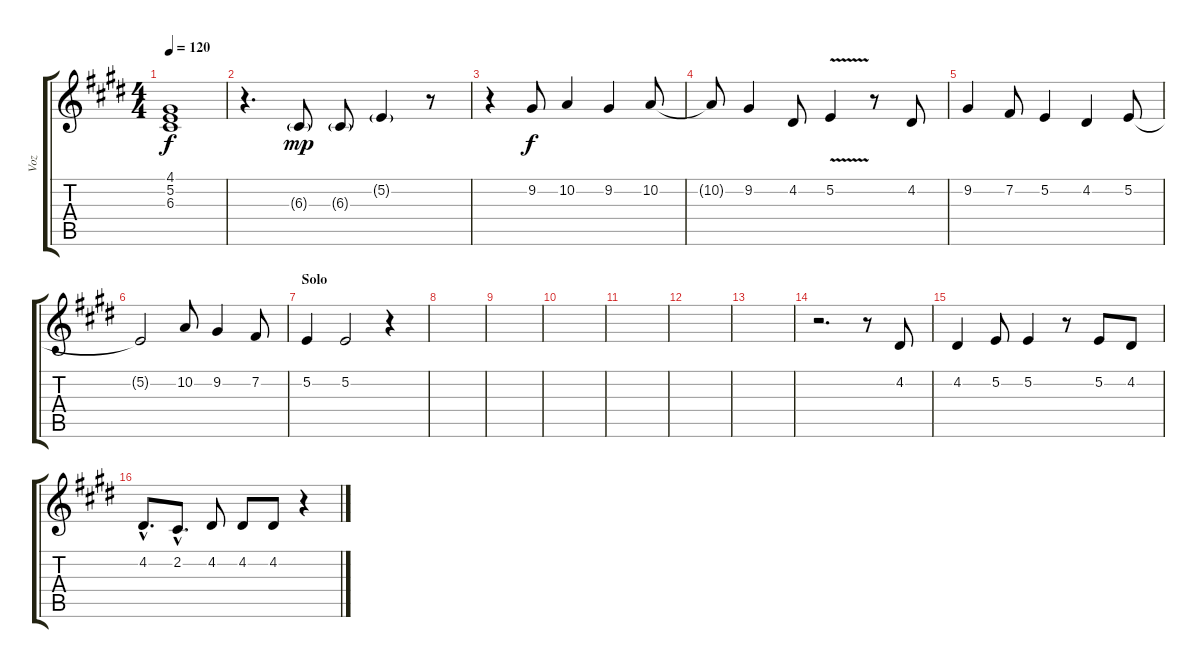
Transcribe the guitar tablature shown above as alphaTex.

\track ("Voz" "Voz") {instrument bassoon}
\staff {score tabs}
\tuning (E4 B3 G3 D3 A2 E2) {hide}
\ts (4 4)
\tempo 120
\clef g2
\ks e
(4.1{t} 5.2{t} 6.3{t}).1{dy f} |
r.4{d} 6.3{g}.8{dy mp} 6.3{g}.8 5.2{g}.4 r.8 |
r.4 9.2.8{dy f} 10.2.4 9.2.4 10.2.8 |
10.2{t}.8 9.2.4 4.2.8 5.2{v}.4 r.8 4.2.8 |
9.2.4 7.2.8 5.2.4 4.2.4 5.2.8 |
5.2{t}.2 10.2.8 9.2.4 7.2.8 |
\section ("" "Solo")
5.2.4 5.2.2 r.4 |
|
|
|
|
|
|
r.2{d} r.8 4.2.8 |
4.2.4 5.2.8 5.2.4 r.8 5.2.8 4.2.8 |
4.2{hac}.8{d} 2.2{hac}.8{d} 4.2.8 4.2.8 4.2.8 r.4
